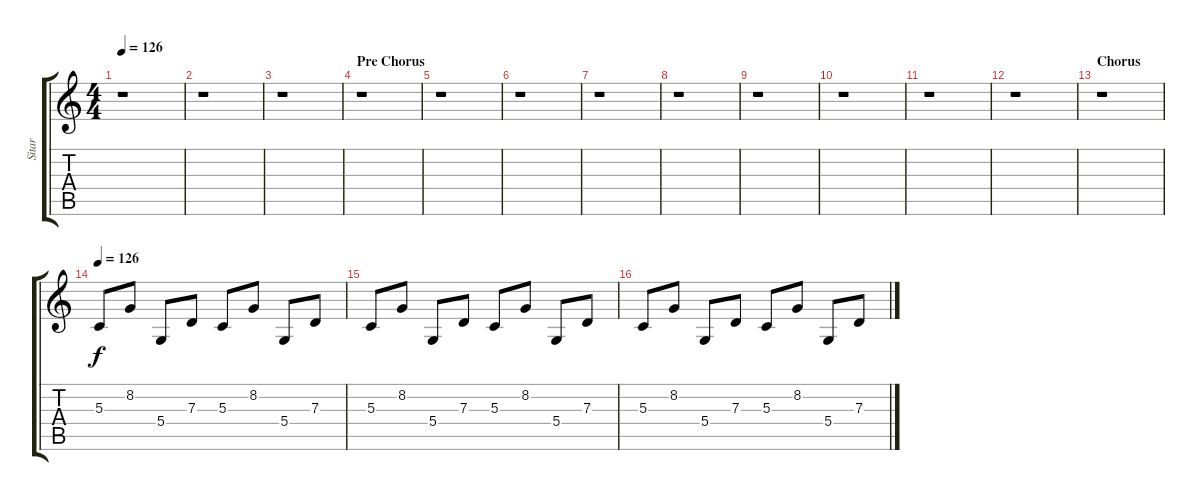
\track ("Sitar" "Sitar") {instrument sitar}
\staff {score tabs}
\tuning (E4 B3 G3 D3 A2 E2) {hide}
\ts (4 4)
\tempo 126
\clef g2
\ks c
r.1{dy f} |
r.1 |
r.1 |
\section ("" "Pre Chorus")
r.1 |
r.1 |
r.1 |
r.1 |
r.1 |
r.1 |
r.1 |
r.1 |
r.1 |
\section ("" "Chorus")
r.1 |
\tempo 126
5.3.8 8.2.8 5.4.8 7.3.8 5.3.8 8.2.8 5.4.8 7.3.8 |
5.3.8 8.2.8 5.4.8 7.3.8 5.3.8 8.2.8 5.4.8 7.3.8 |
5.3.8 8.2.8 5.4.8 7.3.8 5.3.8 8.2.8 5.4.8 7.3.8
